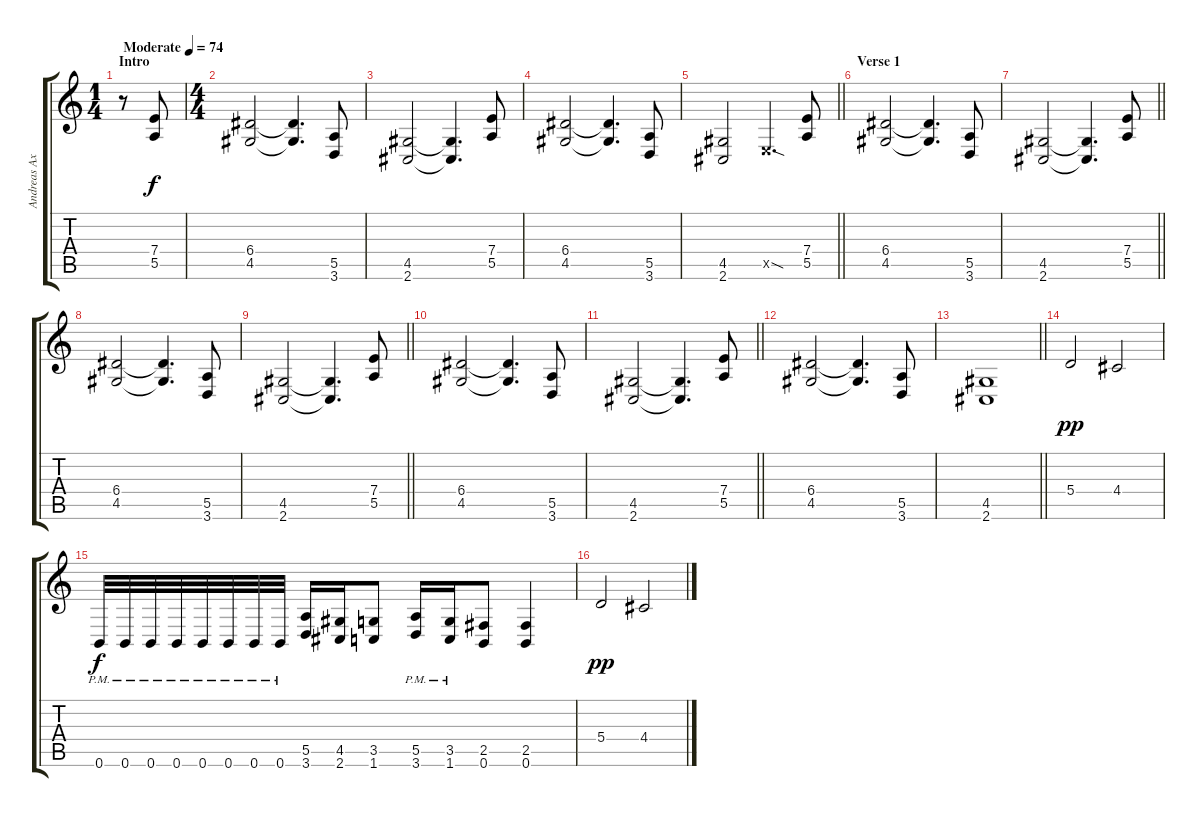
\track ("Andreas Axelsson" "Andreas Ax") {instrument distortionguitar}
\staff {score tabs}
\tuning (B3 Gb3 D3 A2 E2 B1) {hide}
\ts (1 4)
\section ("" "Intro")
\tempo (74 "Moderate")
\clef g2
\ks c
r.8{dy f instrument distortionguitar} (7.4 5.5).8 |
\ts (4 4)
(6.4 4.5).2 (6.4{t} 4.5{t}).4{d} (5.5 3.6).8 |
(4.5 2.6).2 (4.5{t} 2.6{t}).4{d} (7.4 5.5).8 |
(6.4 4.5).2 (6.4{t} 4.5{t}).4{d} (5.5 3.6).8 |
\barLineRight lightlight
(4.5 2.6).2 0.5{sod x}.4{d} (7.4 5.5).8 |
\section ("" "Verse 1")
(6.4 4.5).2 (6.4{t} 4.5{t}).4{d} (5.5 3.6).8 |
\barLineRight lightlight
(4.5 2.6).2 (4.5{t} 2.6{t}).4{d} (7.4 5.5).8 |
(6.4 4.5).2 (6.4{t} 4.5{t}).4{d} (5.5 3.6).8 |
\barLineRight lightlight
(4.5 2.6).2 (4.5{t} 2.6{t}).4{d} (7.4 5.5).8 |
(6.4 4.5).2 (6.4{t} 4.5{t}).4{d} (5.5 3.6).8 |
\barLineRight lightlight
(4.5 2.6).2 (4.5{t} 2.6{t}).4{d} (7.4 5.5).8 |
(6.4 4.5).2 (6.4{t} 4.5{t}).4{d} (5.5 3.6).8 |
\barLineRight lightlight
(4.5 2.6).1 |
5.4.2{dy pp} 4.4.2 |
0.6{pm}.32{dy f} 0.6{pm}.32 0.6{pm}.32 0.6{pm}.32 0.6{pm}.32 0.6{pm}.32 0.6{pm}.32 0.6{pm}.32 (5.5 3.6).16 (4.5 2.6).16 (3.5 1.6).8 (5.5{pm} 3.6{pm}).16 (3.5{pm} 1.6{pm}).16 (2.5 0.6).8 (2.5 0.6).4 |
5.4.2{dy pp} 4.4.2
